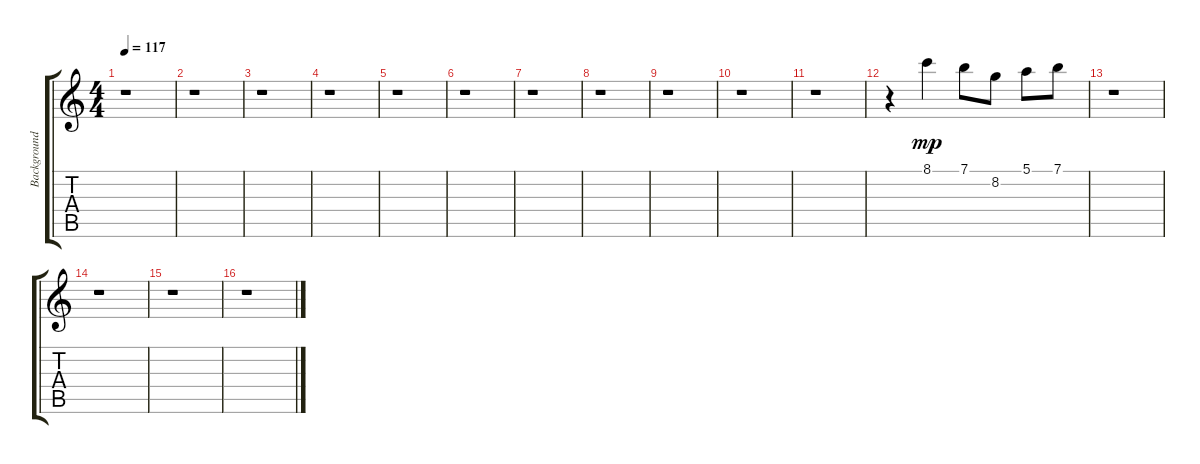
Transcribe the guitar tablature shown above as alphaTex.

\track ("Background Vocals" "Background") {instrument acousticguitarnylon}
\staff {score tabs}
\tuning (E4 B3 G3 D3 A2 E2) {hide}
\ts (4 4)
\tempo 117
\clef g2
\ks c
r.1{dy mp} |
r.1 |
r.1 |
r.1 |
r.1 |
r.1 |
r.1 |
r.1 |
r.1 |
r.1 |
r.1 |
r.4 8.1.4 7.1.8 8.2.8 5.1.8 7.1.8 |
r.1 |
r.1 |
r.1 |
r.1
